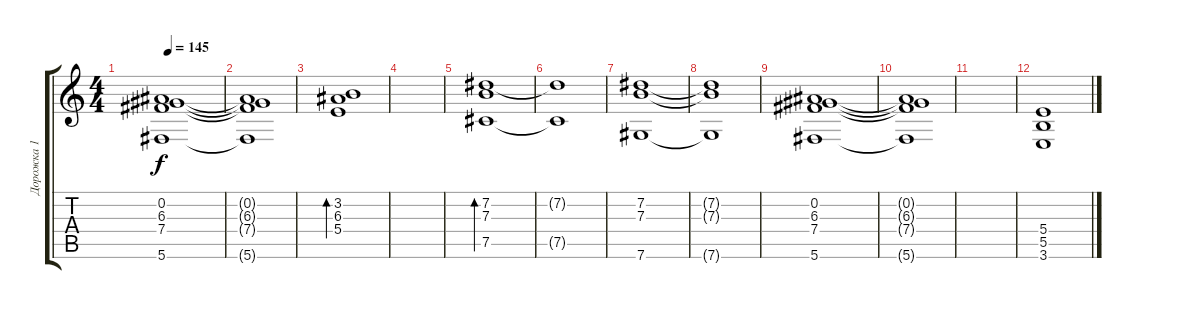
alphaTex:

\track ("Дорожка 1" "Дорожка 1") {instrument overdrivenguitar}
\staff {score tabs}
\tuning (Db4 Ab3 E3 B2 Gb2 Db2) {hide}
\ts (4 4)
\tempo 145
\clef g2
\ks c
(0.2 6.3 7.4 5.6).1{dy f} |
(0.2{t} 6.3{t} 7.4{t} 5.6{t}).1 |
(3.2 6.3 5.4).1{bd 480 instrument electricguitarclean} |
|
(7.2 7.3 7.5).1{bd 480} |
(7.2{t} 7.5{t}).1 |
(7.2 7.3 7.6).1 |
(7.2{t} 7.3{t} 7.6{t}).1 |
(0.2 6.3 7.4 5.6).1 |
(0.2{t} 6.3{t} 7.4{t} 5.6{t}).1 |
|
(5.4 5.5 3.6).1
